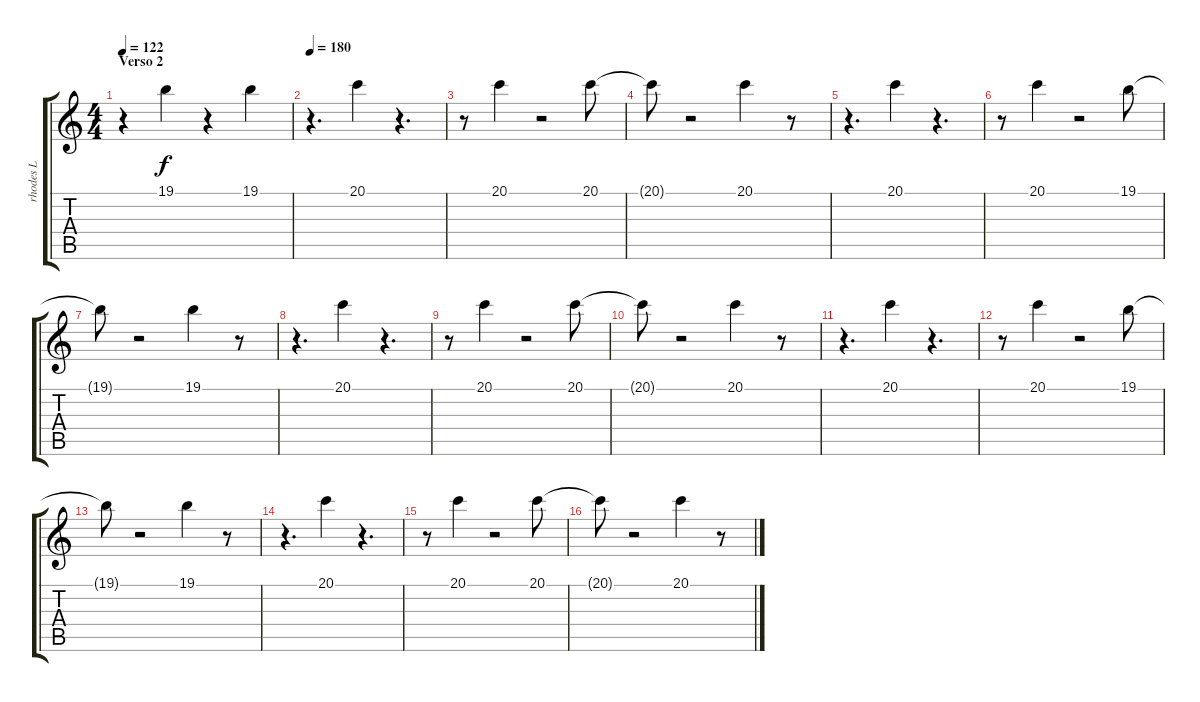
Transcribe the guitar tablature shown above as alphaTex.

\track ("rhodes L" "rhodes L") {instrument electricpiano1}
\staff {score tabs}
\tuning (E4 B3 G3 D3 A2 E2) {hide}
\ts (4 4)
\section ("" "Verso 2")
\tempo 122
\clef g2
\ks c
r.4{dy f} 19.1.4 r.4 19.1.4 |
\tempo 180
r.4{d} 20.1.4 r.4{d} |
r.8 20.1.4 r.2 20.1.8 |
20.1{t}.8 r.2 20.1.4 r.8 |
r.4{d} 20.1.4 r.4{d} |
r.8 20.1.4 r.2 19.1.8 |
19.1{t}.8 r.2 19.1.4 r.8 |
r.4{d} 20.1.4 r.4{d} |
r.8 20.1.4 r.2 20.1.8 |
20.1{t}.8 r.2 20.1.4 r.8 |
r.4{d} 20.1.4 r.4{d} |
r.8 20.1.4 r.2 19.1.8 |
19.1{t}.8 r.2 19.1.4 r.8 |
r.4{d} 20.1.4 r.4{d} |
r.8 20.1.4 r.2 20.1.8 |
20.1{t}.8 r.2 20.1.4 r.8
